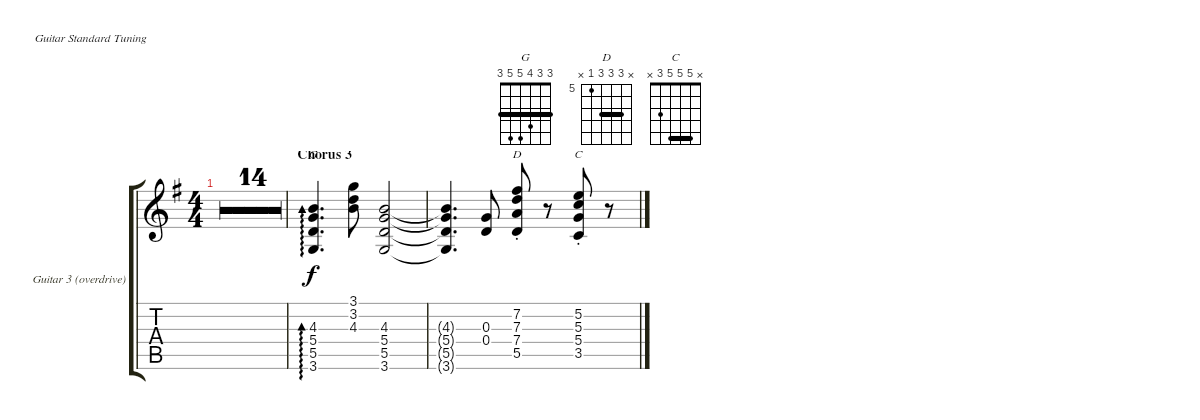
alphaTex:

\defaultSystemsLayout 4
\bracketExtendMode groupsimilarinstruments
\useSystemSignSeparator
\multiBarRest
\multiTrackTrackNamePolicy allsystems
\firstSystemTrackNameMode fullname
\firstSystemTrackNameOrientation horizontal
\otherSystemsTrackNameOrientation horizontal
\defaultBarNumberDisplay FirstOfSystem
\track ("Guitar 3 (overdrive)" "Gtr. 3") {multiBarRest instrument overdrivenguitar}
\staff {score tabs}
\tuning (E4 B3 G3 D3 A2 E2)
\chord ("G" 3 3 4 5 5 3) {barre (3 3)}
\chord ("D" x 7 7 7 5 x) {firstfret 5 barre (7 7)}
\chord ("C" x 5 5 5 3 x) {barre (5 5)}
\ts (4 4)
\tempo 138
\clef g2
\ks g
r.1{dy f} |
r.1 |
r.1 |
r.1 |
r.1 |
r.1 |
r.1 |
r.1 |
r.1 |
r.1 |
r.1 |
\barLineRight lightlight
r.1 |
r.1 |
\barLineRight lightlight
r.1 |
\section ("" "Chorus 3")
(3.6 5.5 5.4 4.3).4{d ad 0 ch "G"} (3.2 4.3 3.1).8 (3.6 5.5 5.4 4.3).2 |
(3.6{t} 5.5{t} 5.4{t} 4.3{t}).4{d} (0.3 0.4).8 (5.5{st} 7.4{st} 7.3 7.2).8{ch "D"} r.8 (3.5{st} 5.4{st} 5.2 5.3).8{ch "C"} r.8
